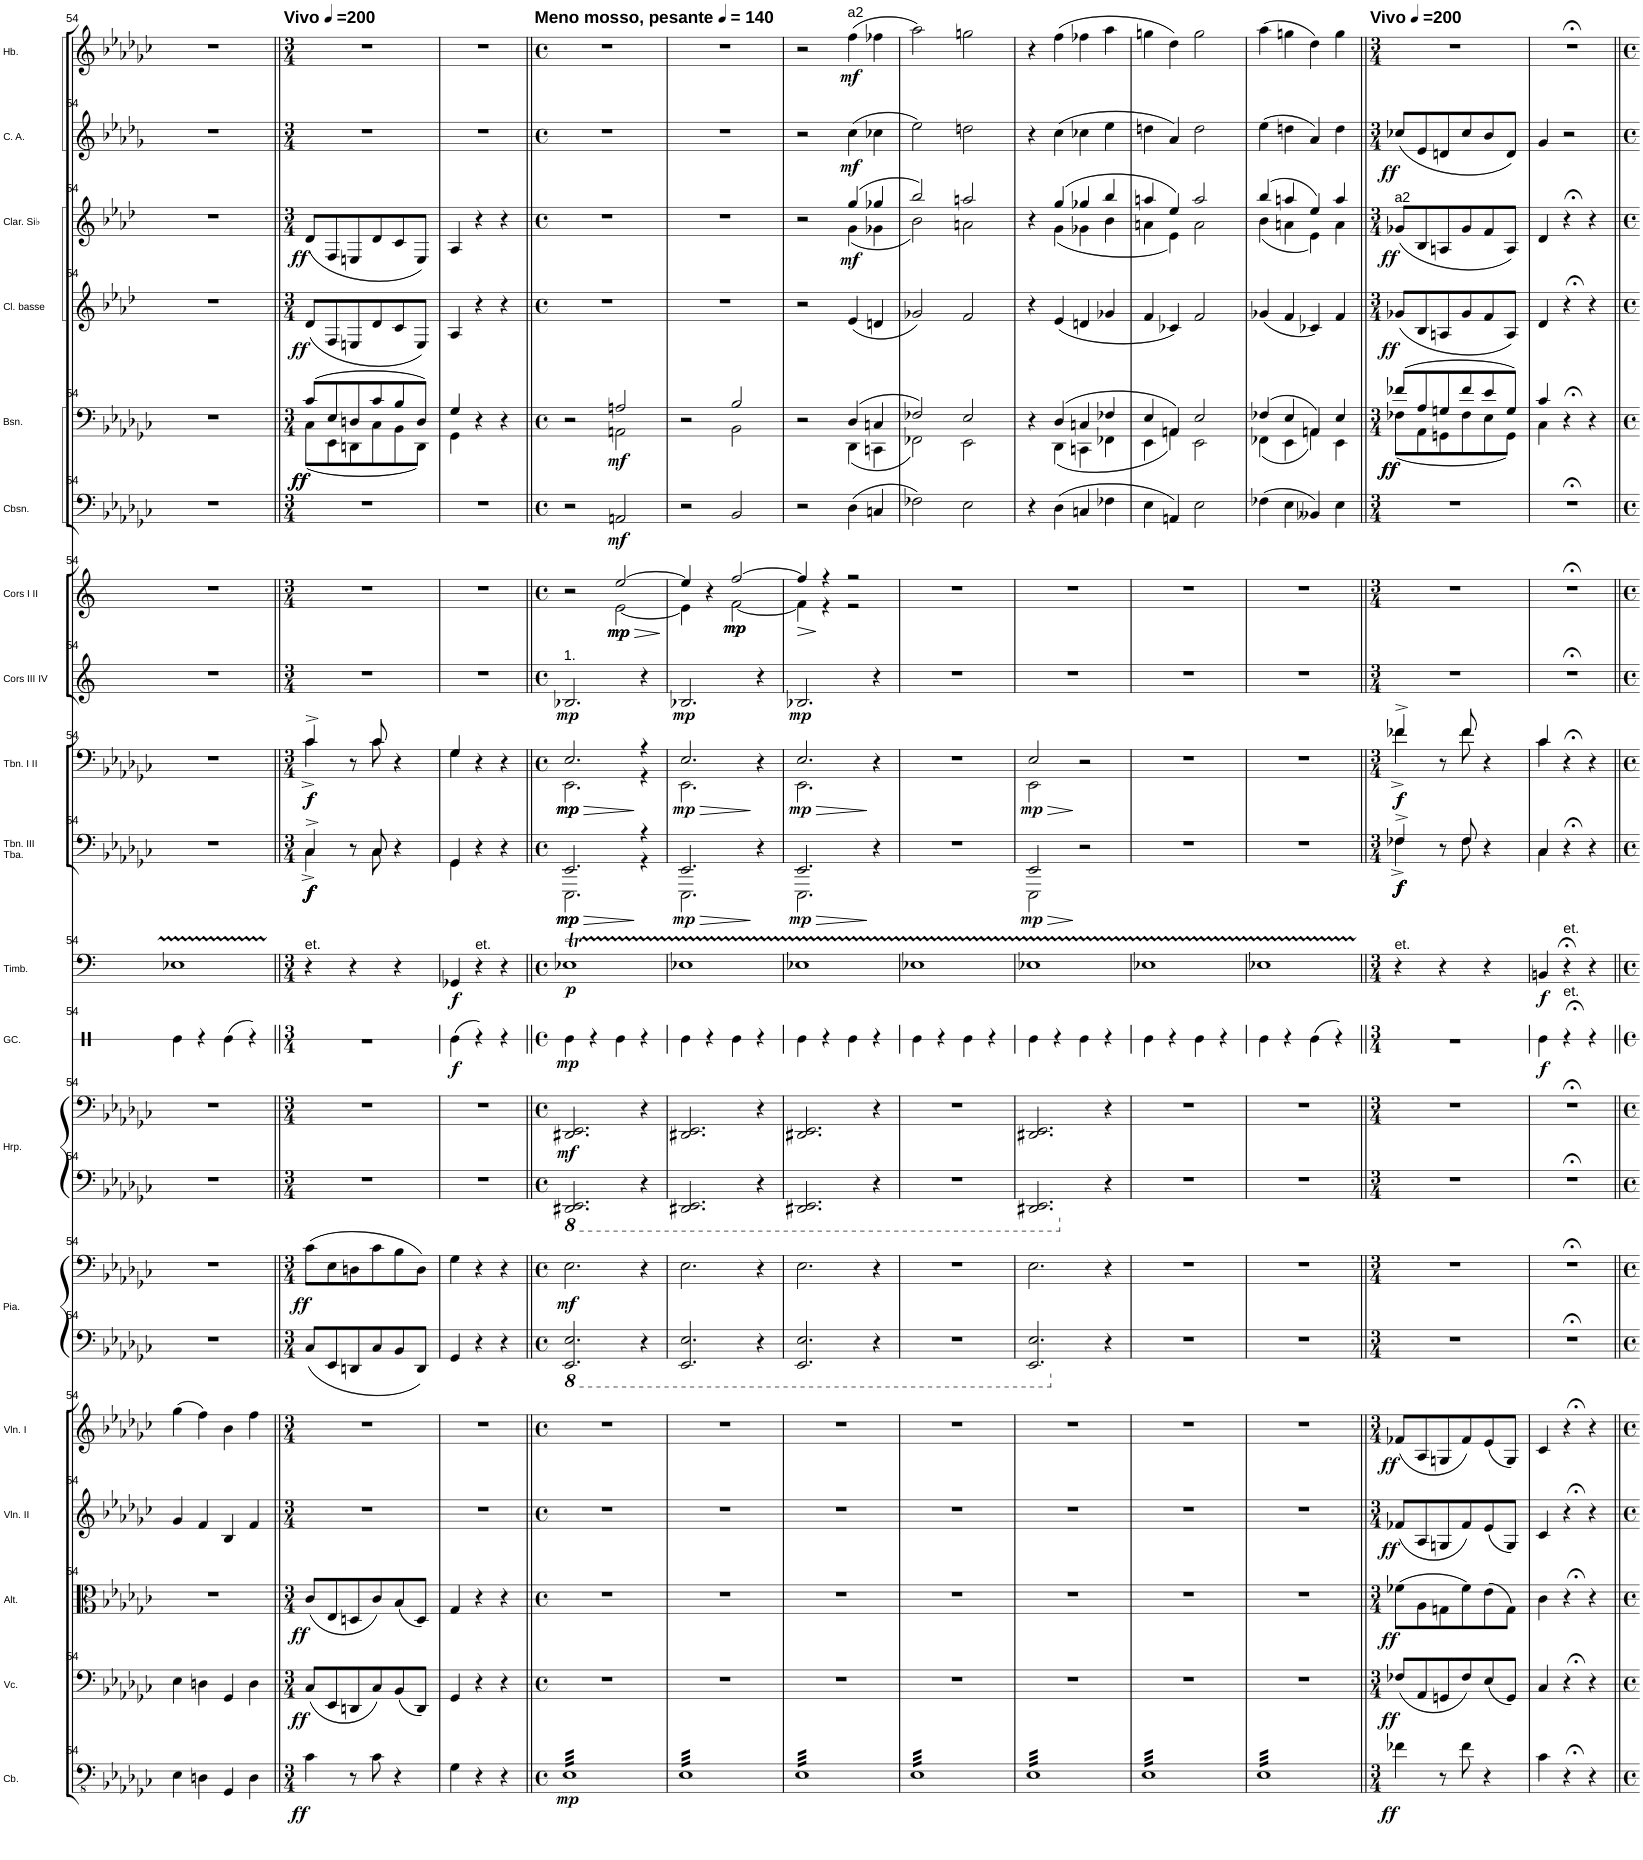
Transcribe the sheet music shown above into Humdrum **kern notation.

**kern	**dynam	**kern	**dynam	**kern	**dynam	**kern	**dynam	**kern	**dynam	**kern	**kern	**dynam	**kern	**kern	**dynam	**kern	**dynam	**kern	**dynam	**kern	**dynam	**kern	**dynam	**kern	**dynam	**kern	**dynam	**kern	**dynam	**kern	**dynam	**kern	**dynam	**kern	**dynam	**kern	**dynam
*part18	*part18	*part17	*part17	*part16	*part16	*part15	*part15	*part14	*part14	*part13	*part13	*part13	*part12	*part12	*part12	*part11	*part11	*part10	*part10	*part9	*part9	*part8	*part8	*part7	*part7	*part6	*part6	*part5	*part5	*part4	*part4	*part3	*part3	*part2	*part2	*part1	*part1
*staff20	*staff20	*staff19	*staff19	*staff18	*staff18	*staff17	*staff17	*staff16	*staff16	*staff15	*staff14	*staff14/15	*staff13	*staff12	*staff12/13	*staff11	*staff11	*staff10	*staff10	*staff9	*staff9	*staff8	*staff8	*staff7	*staff7	*staff6	*staff6	*staff5	*staff5	*staff4	*staff4	*staff3	*staff3	*staff2	*staff2	*staff1	*staff1
*I"Contrebasses	*	*I"Violoncelles	*	*I"Altos	*	*I"Violons II	*	*I"Violons I	*	*I"Piano	*	*	*I"Harpe	*	*	*I"Timbales	*	*I"Trombone III Tuba	*	*I"Trombone I II	*	*I"Cors III IV	*	*I"Cors I II	*	*I"Contrebasson	*	*I"Bassons	*	*I"Clarinette Basse	*	*I"Clarinette en Sib	*	*I"Cor anglais	*	*I"Hautbois	*
*I'Cb.	*	*I'Vc.	*	*I'Alt.	*	*I'Vln. II	*	*I'Vln. I	*	*I'Pia.	*	*	*I'Hrp.	*	*	*I'Timb.	*	*I'Tbn. III Tba.	*	*I'Tbn. I II	*	*I'Cors III IV	*	*I'Cors I II	*	*I'Cbsn.	*	*I'Bsn.	*	*I'Cl. basse	*	*I'Clar. Sib	*	*I'C. A.	*	*I'Hb.	*
!!LO:PB:g=z
*clefFv4	*	*clefF4	*	*clefC3	*	*clefG2	*	*clefG2	*	*clefF4	*clefF4	*	*clefF4	*clefF4	*	*clefF4	*	*clefF4	*	*clefF4	*	*clefG2	*	*clefG2	*	*clefF4	*	*clefF4	*	*clefG2	*	*clefG2	*	*clefG2	*	*clefG2	*
*Trd7c12	*	*	*	*	*	*	*	*	*	*	*	*	*	*	*	*	*	*	*	*	*	*Trd4c7	*	*Trd4c7	*	*Trd7c12	*	*	*	*Trd8c14	*	*Trd1c2	*	*Trd4c7	*	*	*
*k[b-e-a-d-g-c-]	*	*k[b-e-a-d-g-c-]	*	*k[b-e-a-d-g-c-]	*	*k[b-e-a-d-g-c-]	*	*k[b-e-a-d-g-c-]	*	*k[b-e-a-d-g-c-]	*k[b-e-a-d-g-c-]	*	*k[b-e-a-d-g-c-]	*k[b-e-a-d-g-c-]	*	*k[]	*	*k[b-e-a-d-g-c-]	*	*k[b-e-a-d-g-c-]	*	*k[]	*	*k[]	*	*k[b-e-a-d-g-c-]	*	*k[b-e-a-d-g-c-]	*	*k[b-e-a-d-]	*	*k[b-e-a-d-]	*	*k[b-e-a-d-g-]	*	*k[b-e-a-d-g-c-]	*
*M4/4	*	*M4/4	*	*M4/4	*	*M4/4	*	*M4/4	*	*M4/4	*M4/4	*	*M4/4	*M4/4	*	*M4/4	*	*M4/4	*	*M4/4	*	*M4/4	*	*M4/4	*	*M4/4	*	*M4/4	*	*M4/4	*	*M4/4	*	*M4/4	*	*M4/4	*
*met(c)	*	*met(c)	*	*met(c)	*	*met(c)	*	*met(c)	*	*met(c)	*met(c)	*	*met(c)	*met(c)	*	*met(c)	*	*met(c)	*	*met(c)	*	*met(c)	*	*met(c)	*	*met(c)	*	*met(c)	*	*met(c)	*	*met(c)	*	*met(c)	*	*met(c)	*
=54	=54	=54	=54	=54	=54	=54	=54	=54	=54	=54	=54	=54	=54	=54	=54	=54	=54	=54	=54	=54	=54	=54	=54	=54	=54	=54	=54	=54	=54	=54	=54	=54	=54	=54	=54	=54	=54
4EE-\	.	4E-\	.	1r	.	4g-/	.	(4gg-\	.	1r	1r	.	1r	1r	.	1E-X	.	1r	.	1r	.	1r	.	1r	.	1r	.	1r	.	1r	.	1r	.	1r	.	1r	.
4DDn\	.	4Dn\	.	.	.	4f/	.	4ff\)	.	.	.	.	.	.	.	.	.	.	.	.	.	.	.	.	.	.	.	.	.	.	.	.	.	.	.	.	.
4GGG-/	.	4GG-/	.	.	.	4B-/	.	4b-\	.	.	.	.	.	.	.	.	.	.	.	.	.	.	.	.	.	.	.	.	.	.	.	.	.	.	.	.	.
4DD\	.	4D\	.	.	.	4f/	.	4ff\	.	.	.	.	.	.	.	.	.	.	.	.	.	.	.	.	.	.	.	.	.	.	.	.	.	.	.	.	.
=55||	=55||	=55||	=55||	=55||	=55||	=55||	=55||	=55||	=55||	=55||	=55||	=55||	=55||	=55||	=55||	=55||	=55||	=55||	=55||	=55||	=55||	=55||	=55||	=55||	=55||	=55||	=55||	=55||	=55||	=55||	=55||	=55||	=55||	=55||	=55||	=55||	=55||
*M3/4	*	*M3/4	*	*M3/4	*	*M3/4	*	*M3/4	*	*M3/4	*M3/4	*	*M3/4	*M3/4	*	*M3/4	*	*M3/4	*	*M3/4	*	*M3/4	*	*M3/4	*	*M3/4	*	*M3/4	*	*M3/4	*	*M3/4	*	*M3/4	*	*M3/4	*
*	*	*	*	*	*	*	*	*	*	*	*	*	*	*	*	*	*	*^	*	*^	*	*	*	*	*	*	*	*^	*	*	*	*	*	*	*	*	*
!	!	!	!	!	!	!	!	!	!	!	!	!	!	!	!	!LO:TX:a:t=et.	!	!	!	!	!	!	!	!	!	!	!	!	!	!	!	!	!	!	!	!	!	!	!	!
!	!LO:DY:b	!	!LO:DY:b	!	!LO:DY:b	!	!	!	!	!	!	!LO:DY:b	!	!	!	!	!	!	!	!LO:DY:b	!	!	!	!	!	!	!	!	!	!	!	!	!	!	!	!	!	!	!	!
!	!	!	!	!	!	!	!	!	!	!	!	!	!	!	!	!	!	!	!	!LO:DY:n=1:b	!	!	!	!	!	!	!	!	!	!	!	!	!	!	!	!	!	!	!	!
!	!	!	!	!	!	!	!	!	!	!	!	!	!	!	!	!	!	!	!	!LO:DY:n=2:b	!	!	!	!	!	!	!	!	!	!	!	!	!	!	!	!	!	!	!	!
!	!	!	!	!	!	!	!	!	!	!	!	!	!	!	!	!	!	!	!	!LO:DY:n=3:b	!	!	!LO:DY:b	!	!	!	!	!	!	!	!	!	!	!	!	!	!	!	!	!
!	!	!	!	!	!	!	!	!	!	!	!	!	!	!	!	!	!	!	!	!	!	!	!LO:DY:n=1:b	!	!	!	!	!	!	!	!	!LO:DY:b	!	!	!	!	!	!	!	!
!	!	!	!	!	!	!	!	!	!	!	!	!	!	!	!	!	!	!	!	!	!	!	!	!	!	!	!	!	!	!	!	!LO:DY:n=1:b	!	!LO:DY:b	!	!LO:DY:b	!	!	!	!
4C-\	ff	(8C-/L	ff	(8c-/L	ff	2.r	.	2.r	.	8C-/L	(8c-\L	ff	2.r	2.r	.	4r	.	4C-^/	4C-^\	f f f f	4c-^/	4c-^\	f f	2.r	.	2.r	.	2.r	.	(8c-/L	(8C-\L	ff ff	(8d-/L	ff	(8d-/L	ff	2.r	.	2.r	.
.	.	8EE-/	.	8E-/	.	.	.	.	.	8EE-/	8E-\	.	.	.	.	.	.	.	.	.	.	.	.	.	.	.	.	.	.	8E-/	8EE-\	.	8F/	.	8F/	.	.	.	.	.
8r	.	8DDn/	.	8Dn/	.	.	.	.	.	8DDn/	8Dn\	.	.	.	.	4r	.	8r	8ryy	.	8r	8ryy	.	.	.	.	.	.	.	8Dn/	8DDn\	.	8En/	.	8En/	.	.	.	.	.
8C-\	.	8C-/)	.	8c-/)	.	.	.	.	.	8C-/	8c-\	.	.	.	.	.	.	8C-/	8C-\	.	8c-/	8c-\	.	.	.	.	.	.	.	8c-/	8C-\	.	8d-/	.	8d-/	.	.	.	.	.
4r	.	(8BB-/	.	(8B-/	.	.	.	.	.	8BB-/	8B-\	.	.	.	.	4r	.	4r	4ryy	.	4r	4ryy	.	.	.	.	.	.	.	8B-/	8BB-\	.	8c/	.	8c/	.	.	.	.	.
.	.	8DD/J)	.	8D/J)	.	.	.	.	.	8DD/J	8D\J)	.	.	.	.	.	.	.	.	.	.	.	.	.	.	.	.	.	.	8D/J)	8DD\J)	.	8E/J)	.	8E/J)	.	.	.	.	.
=56	=56	=56	=56	=56	=56	=56	=56	=56	=56	=56	=56	=56	=56	=56	=56	=56	=56	=56	=56	=56	=56	=56	=56	=56	=56	=56	=56	=56	=56	=56	=56	=56	=56	=56	=56	=56	=56	=56	=56	=56
!	!	!	!	!	!	!	!	!	!	!	!	!	!	!	!	!	!LO:DY:b	!	!	!	!	!	!	!	!	!	!	!	!	!	!	!	!	!	!	!	!	!	!	!
4GG-\	.	4GG-/	.	4G-/	.	2.r	.	2.r	.	4GG-/	4G-\	.	2.r	2.r	.	4GG-X/	f	4GG-/	4GG-\	.	4G-/	4G-\	.	2.r	.	2.r	.	2.r	.	4G-/	4GG-\	.	4A-/	.	4A-/	.	2.r	.	2.r	.
!	!	!	!	!	!	!	!	!	!	!	!	!	!	!	!	!LO:TX:a:t=et.	!	!	!	!	!	!	!	!	!	!	!	!	!	!	!	!	!	!	!	!	!	!	!	!
4r	.	4r	.	4r	.	.	.	.	.	4r	4r	.	.	.	.	4r	.	4r	2ryy	.	4r	2ryy	.	.	.	.	.	.	.	4r	2ryy	.	4r	.	4r	.	.	.	.	.
4r	.	4r	.	4r	.	.	.	.	.	4r	4r	.	.	.	.	4r	.	4r	.	.	4r	.	.	.	.	.	.	.	.	4r	.	.	4r	.	4r	.	.	.	.	.
=57||	=57||	=57||	=57||	=57||	=57||	=57||	=57||	=57||	=57||	=57||	=57||	=57||	=57||	=57||	=57||	=57||	=57||	=57||	=57||	=57||	=57||	=57||	=57||	=57||	=57||	=57||	=57||	=57||	=57||	=57||	=57||	=57||	=57||	=57||	=57||	=57||	=57||	=57||	=57||	=57||
*M4/4	*	*M4/4	*	*M4/4	*	*M4/4	*	*M4/4	*	*M4/4	*M4/4	*	*M4/4	*M4/4	*	*M4/4	*	*M4/4	*	*	*M4/4	*	*	*M4/4	*	*M4/4	*	*M4/4	*	*M4/4	*	*	*M4/4	*	*M4/4	*	*M4/4	*	*M4/4	*
*met(c)	*	*met(c)	*	*met(c)	*	*met(c)	*	*met(c)	*	*met(c)	*met(c)	*	*met(c)	*met(c)	*	*met(c)	*	*met(c)	*	*	*met(c)	*	*	*met(c)	*	*met(c)	*	*met(c)	*	*met(c)	*	*	*met(c)	*	*met(c)	*	*met(c)	*	*met(c)	*
*	*	*	*	*	*	*	*	*	*	*8ba	*	*	*	*	*	*	*	*	*	*	*	*	*	*	*	*	*	*	*	*	*	*	*	*	*	*	*	*	*	*
*	*	*	*	*	*	*	*	*	*	*	*	*	*8ba	*	*	*	*	*	*	*	*	*	*	*	*	*	*	*	*	*	*	*	*	*	*	*	*	*	*	*
!	!	!	!	!	!	!	!	!	!	!	!	!	!	!	!	!	!	!	!	!	!	!	!	!LO:TX:a:t=1.	!	!	!	!	!	!	!	!	!	!	!	!	!	!	!	!
!	!LO:DY:b	!	!	!	!	!	!	!	!	!	!	!LO:DY:b	!	!	!LO:DY:b	!	!LO:DY:b	!	!	!LO:HP:b	!	!	!LO:HP:b	!	!	!	!	!	!	!	!	!	!	!	!	!	!	!	!	!
*	*	*	*	*	*	*	*	*	*	*	*	*	*	*	*	*	*	*	*	*	*	*	*	*	*	*^	*	*	*	*	*	*	*	*	*	*	*	*	*	*
!	!	!	!	!	!	!	!	!	!	!	!	!	!	!	!	!	!	!	!	!LO:DY:n=1:b	!	!	!	!	!	!	!	!	!	!	!	!	!	!	!	!	!	!	!	!	!
!	!	!	!	!	!	!	!	!	!	!	!	!	!	!	!	!	!	!	!	!LO:DY:n=2:b	!	!	!LO:DY:n=1:b	!	!	!	!	!	!	!	!	!	!	!	!	!	!	!	!	!	!
!	!	!	!	!	!	!	!	!	!	!	!	!	!	!	!	!	!	!	!	!	!	!	!LO:DY:n=2:b	!	!LO:DY:b	!	!	!	!	!	!	!	!	!	!	!	!	!	!	!	!
*tremolo	*	*	*	*	*	*	*	*	*	*	*	*	*	*	*	*	*	*	*	*	*	*	*	*	*	*	*	*	*	*	*	*	*	*	*	*	*	*	*	*	*
32EE-LLL	mp	1r	.	1r	.	1r	.	1r	.	2.EEE-/ 2.EE-/	2.E-\	mf	2.DDD#X/ 2.EEE-/	2.DD#X/ 2.EE-/	mf	1E-XT	p	2.EE-/	2.EEE-\	> mp mp	2.E-/	2.EE-\	> mp mp	2.B-X/	mp	2r	2ryy	.	2r	.	2r	2ryy	.	1r	.	1r	.	1r	.	1r	.
32EE-	.	.	.	.	.	.	.	.	.	.	.	.	.	.	.	.	.	.	.	.	.	.	.	.	.	.	.	.	.	.	.	.	.	.	.	.	.	.	.	.	.
32EE-	.	.	.	.	.	.	.	.	.	.	.	.	.	.	.	.	.	.	.	.	.	.	.	.	.	.	.	.	.	.	.	.	.	.	.	.	.	.	.	.	.
32EE-	.	.	.	.	.	.	.	.	.	.	.	.	.	.	.	.	.	.	.	.	.	.	.	.	.	.	.	.	.	.	.	.	.	.	.	.	.	.	.	.	.
32EE-	.	.	.	.	.	.	.	.	.	.	.	.	.	.	.	.	.	.	.	.	.	.	.	.	.	.	.	.	.	.	.	.	.	.	.	.	.	.	.	.	.
32EE-	.	.	.	.	.	.	.	.	.	.	.	.	.	.	.	.	.	.	.	.	.	.	.	.	.	.	.	.	.	.	.	.	.	.	.	.	.	.	.	.	.
32EE-	.	.	.	.	.	.	.	.	.	.	.	.	.	.	.	.	.	.	.	.	.	.	.	.	.	.	.	.	.	.	.	.	.	.	.	.	.	.	.	.	.
32EE-	.	.	.	.	.	.	.	.	.	.	.	.	.	.	.	.	.	.	.	.	.	.	.	.	.	.	.	.	.	.	.	.	.	.	.	.	.	.	.	.	.
32EE-	.	.	.	.	.	.	.	.	.	.	.	.	.	.	.	.	.	.	.	.	.	.	.	.	.	.	.	.	.	.	.	.	.	.	.	.	.	.	.	.	.
32EE-	.	.	.	.	.	.	.	.	.	.	.	.	.	.	.	.	.	.	.	.	.	.	.	.	.	.	.	.	.	.	.	.	.	.	.	.	.	.	.	.	.
32EE-	.	.	.	.	.	.	.	.	.	.	.	.	.	.	.	.	.	.	.	.	.	.	.	.	.	.	.	.	.	.	.	.	.	.	.	.	.	.	.	.	.
32EE-	.	.	.	.	.	.	.	.	.	.	.	.	.	.	.	.	.	.	.	.	.	.	.	.	.	.	.	.	.	.	.	.	.	.	.	.	.	.	.	.	.
32EE-	.	.	.	.	.	.	.	.	.	.	.	.	.	.	.	.	.	.	.	.	.	.	.	.	.	.	.	.	.	.	.	.	.	.	.	.	.	.	.	.	.
32EE-	.	.	.	.	.	.	.	.	.	.	.	.	.	.	.	.	.	.	.	.	.	.	.	.	.	.	.	.	.	.	.	.	.	.	.	.	.	.	.	.	.
32EE-	.	.	.	.	.	.	.	.	.	.	.	.	.	.	.	.	.	.	.	.	.	.	.	.	.	.	.	.	.	.	.	.	.	.	.	.	.	.	.	.	.
32EE-	.	.	.	.	.	.	.	.	.	.	.	.	.	.	.	.	.	.	.	.	.	.	.	.	.	.	.	.	.	.	.	.	.	.	.	.	.	.	.	.	.
!	!	!	!	!	!	!	!	!	!	!	!	!	!	!	!	!	!	!	!	!	!	!	!	!	!	!	!	!LO:HP:b	!	!	!	!	!	!	!	!	!	!	!	!	!
!	!	!	!	!	!	!	!	!	!	!	!	!	!	!	!	!	!	!	!	!	!	!	!	!	!	!	!	!LO:DY:n=1:b	!	!	!	!	!	!	!	!	!	!	!	!	!
!	!	!	!	!	!	!	!	!	!	!	!	!	!	!	!	!	!	!	!	!	!	!	!	!	!	!	!	!LO:DY:n=2:b	!	!LO:DY:b	!	!	!LO:DY:b	!	!	!	!	!	!	!	!
32EE-	.	.	.	.	.	.	.	.	.	.	.	.	.	.	.	.	.	.	.	.	.	.	.	.	.	[2ee/	[2e\	> mp mp	2AAn/	mf	2An/	2AAn\	mf	.	.	.	.	.	.	.	.
32EE-	.	.	.	.	.	.	.	.	.	.	.	.	.	.	.	.	.	.	.	.	.	.	.	.	.	.	.	.	.	.	.	.	.	.	.	.	.	.	.	.	.
32EE-	.	.	.	.	.	.	.	.	.	.	.	.	.	.	.	.	.	.	.	.	.	.	.	.	.	.	.	.	.	.	.	.	.	.	.	.	.	.	.	.	.
32EE-	.	.	.	.	.	.	.	.	.	.	.	.	.	.	.	.	.	.	.	.	.	.	.	.	.	.	.	.	.	.	.	.	.	.	.	.	.	.	.	.	.
32EE-	.	.	.	.	.	.	.	.	.	.	.	.	.	.	.	.	.	.	.	.	.	.	.	.	.	.	.	.	.	.	.	.	.	.	.	.	.	.	.	.	.
32EE-	.	.	.	.	.	.	.	.	.	.	.	.	.	.	.	.	.	.	.	.	.	.	.	.	.	.	.	.	.	.	.	.	.	.	.	.	.	.	.	.	.
32EE-	.	.	.	.	.	.	.	.	.	.	.	.	.	.	.	.	.	.	.	.	.	.	.	.	.	.	.	.	.	.	.	.	.	.	.	.	.	.	.	.	.
32EE-	.	.	.	.	.	.	.	.	.	.	.	.	.	.	.	.	.	.	.	.	.	.	.	.	.	.	.	.	.	.	.	.	.	.	.	.	.	.	.	.	.
32EE-	.	.	.	.	.	.	.	.	.	4r	4r	.	4r	4r	.	.	.	4r	4r	]	4r	4r	]	4r	.	.	.	.	.	.	.	.	.	.	.	.	.	.	.	.	.
32EE-	.	.	.	.	.	.	.	.	.	.	.	.	.	.	.	.	.	.	.	.	.	.	.	.	.	.	.	.	.	.	.	.	.	.	.	.	.	.	.	.	.
32EE-	.	.	.	.	.	.	.	.	.	.	.	.	.	.	.	.	.	.	.	.	.	.	.	.	.	.	.	.	.	.	.	.	.	.	.	.	.	.	.	.	.
32EE-	.	.	.	.	.	.	.	.	.	.	.	.	.	.	.	.	.	.	.	.	.	.	.	.	.	.	.	.	.	.	.	.	.	.	.	.	.	.	.	.	.
32EE-	.	.	.	.	.	.	.	.	.	.	.	.	.	.	.	.	.	.	.	.	.	.	.	.	.	.	.	.	.	.	.	.	.	.	.	.	.	.	.	.	.
32EE-	.	.	.	.	.	.	.	.	.	.	.	.	.	.	.	.	.	.	.	.	.	.	.	.	.	.	.	.	.	.	.	.	.	.	.	.	.	.	.	.	.
32EE-	.	.	.	.	.	.	.	.	.	.	.	.	.	.	.	.	.	.	.	.	.	.	.	.	.	.	.	.	.	.	.	.	.	.	.	.	.	.	.	.	.
32EE-JJJ	.	.	.	.	.	.	.	.	.	.	.	.	.	.	.	.	.	.	.	.	.	.	.	.	.	.	.	.	.	.	.	.	.	.	.	.	.	.	.	.	.
*	*	*	*	*	*	*	*	*	*	*	*	*	*	*	*	*	*	*v	*v	*	*	*	*	*	*	*v	*v	*	*	*	*v	*v	*	*	*	*	*	*	*	*	*
*	*	*	*	*	*	*	*	*	*	*	*	*	*	*	*	*	*	*	*	*v	*v	*	*	*	*	*	*	*	*	*	*	*	*	*	*	*	*	*
.	.	.	.	.	.	.	.	.	.	.	.	.	.	.	.	.	.	.	.	.	.	.	.	.	]	.	.	.	.	.	.	.	.	.	.	.	.
=58	=58	=58	=58	=58	=58	=58	=58	=58	=58	=58	=58	=58	=58	=58	=58	=58	=58	=58	=58	=58	=58	=58	=58	=58	=58	=58	=58	=58	=58	=58	=58	=58	=58	=58	=58	=58	=58
!	!	!	!	!	!	!	!	!	!	!	!	!	!	!	!	!	!	!	!LO:HP:b	!	!LO:HP:b	!	!	!	!	!	!	!	!	!	!	!	!	!	!	!	!
*	*	*	*	*	*	*	*	*	*	*	*	*	*	*	*	*	*	*^	*	*^	*	*	*	*^	*	*	*	*^	*	*	*	*	*	*	*	*	*
!	!	!	!	!	!	!	!	!	!	!	!	!	!	!	!	!	!	!	!	!LO:DY:n=1:b	!	!	!LO:DY:n=1:b	!	!LO:DY:b	!	!	!	!	!	!	!	!	!	!	!	!	!	!	!	!
32EE-LLL	.	1r	.	1r	.	1r	.	1r	.	2.EEE-/ 2.EE-/	2.E-\	.	2.DDD#X/ 2.EEE-/	2.DD#X/ 2.EE-/	.	1E-X	.	2.EE-/	2.EEE-\	> mp	2.E-/	2.EE-\	> mp	2.B-X/	mp	4ee/]	4e\]	.	2r	.	2r	2ryy	.	1r	.	1r	.	1r	.	1r	.
32EE-	.	.	.	.	.	.	.	.	.	.	.	.	.	.	.	.	.	.	.	.	.	.	.	.	.	.	.	.	.	.	.	.	.	.	.	.	.	.	.	.	.
32EE-	.	.	.	.	.	.	.	.	.	.	.	.	.	.	.	.	.	.	.	.	.	.	.	.	.	.	.	.	.	.	.	.	.	.	.	.	.	.	.	.	.
32EE-	.	.	.	.	.	.	.	.	.	.	.	.	.	.	.	.	.	.	.	.	.	.	.	.	.	.	.	.	.	.	.	.	.	.	.	.	.	.	.	.	.
32EE-	.	.	.	.	.	.	.	.	.	.	.	.	.	.	.	.	.	.	.	.	.	.	.	.	.	.	.	.	.	.	.	.	.	.	.	.	.	.	.	.	.
32EE-	.	.	.	.	.	.	.	.	.	.	.	.	.	.	.	.	.	.	.	.	.	.	.	.	.	.	.	.	.	.	.	.	.	.	.	.	.	.	.	.	.
32EE-	.	.	.	.	.	.	.	.	.	.	.	.	.	.	.	.	.	.	.	.	.	.	.	.	.	.	.	.	.	.	.	.	.	.	.	.	.	.	.	.	.
32EE-	.	.	.	.	.	.	.	.	.	.	.	.	.	.	.	.	.	.	.	.	.	.	.	.	.	.	.	.	.	.	.	.	.	.	.	.	.	.	.	.	.
32EE-	.	.	.	.	.	.	.	.	.	.	.	.	.	.	.	.	.	.	.	.	.	.	.	.	.	4r	4ryy	.	.	.	.	.	.	.	.	.	.	.	.	.	.
32EE-	.	.	.	.	.	.	.	.	.	.	.	.	.	.	.	.	.	.	.	.	.	.	.	.	.	.	.	.	.	.	.	.	.	.	.	.	.	.	.	.	.
32EE-	.	.	.	.	.	.	.	.	.	.	.	.	.	.	.	.	.	.	.	.	.	.	.	.	.	.	.	.	.	.	.	.	.	.	.	.	.	.	.	.	.
32EE-	.	.	.	.	.	.	.	.	.	.	.	.	.	.	.	.	.	.	.	.	.	.	.	.	.	.	.	.	.	.	.	.	.	.	.	.	.	.	.	.	.
32EE-	.	.	.	.	.	.	.	.	.	.	.	.	.	.	.	.	.	.	.	.	.	.	.	.	.	.	.	.	.	.	.	.	.	.	.	.	.	.	.	.	.
32EE-	.	.	.	.	.	.	.	.	.	.	.	.	.	.	.	.	.	.	.	.	.	.	.	.	.	.	.	.	.	.	.	.	.	.	.	.	.	.	.	.	.
32EE-	.	.	.	.	.	.	.	.	.	.	.	.	.	.	.	.	.	.	.	.	.	.	.	.	.	.	.	.	.	.	.	.	.	.	.	.	.	.	.	.	.
32EE-	.	.	.	.	.	.	.	.	.	.	.	.	.	.	.	.	.	.	.	.	.	.	.	.	.	.	.	.	.	.	.	.	.	.	.	.	.	.	.	.	.
!	!	!	!	!	!	!	!	!	!	!	!	!	!	!	!	!	!	!	!	!	!	!	!	!	!	!	!	!LO:DY:b	!	!	!	!	!	!	!	!	!	!	!	!	!
!	!	!	!	!	!	!	!	!	!	!	!	!	!	!	!	!	!	!	!	!	!	!	!	!	!	!	!	!LO:DY:n=1:b	!	!	!	!	!	!	!	!	!	!	!	!	!
32EE-	.	.	.	.	.	.	.	.	.	.	.	.	.	.	.	.	.	.	.	.	.	.	.	.	.	[2ff/	[2f\	mp mp	2BB-/	.	2B-/	2BB-\	.	.	.	.	.	.	.	.	.
32EE-	.	.	.	.	.	.	.	.	.	.	.	.	.	.	.	.	.	.	.	.	.	.	.	.	.	.	.	.	.	.	.	.	.	.	.	.	.	.	.	.	.
32EE-	.	.	.	.	.	.	.	.	.	.	.	.	.	.	.	.	.	.	.	.	.	.	.	.	.	.	.	.	.	.	.	.	.	.	.	.	.	.	.	.	.
32EE-	.	.	.	.	.	.	.	.	.	.	.	.	.	.	.	.	.	.	.	.	.	.	.	.	.	.	.	.	.	.	.	.	.	.	.	.	.	.	.	.	.
32EE-	.	.	.	.	.	.	.	.	.	.	.	.	.	.	.	.	.	.	.	.	.	.	.	.	.	.	.	.	.	.	.	.	.	.	.	.	.	.	.	.	.
32EE-	.	.	.	.	.	.	.	.	.	.	.	.	.	.	.	.	.	.	.	.	.	.	.	.	.	.	.	.	.	.	.	.	.	.	.	.	.	.	.	.	.
32EE-	.	.	.	.	.	.	.	.	.	.	.	.	.	.	.	.	.	.	.	.	.	.	.	.	.	.	.	.	.	.	.	.	.	.	.	.	.	.	.	.	.
32EE-	.	.	.	.	.	.	.	.	.	.	.	.	.	.	.	.	.	.	.	.	.	.	.	.	.	.	.	.	.	.	.	.	.	.	.	.	.	.	.	.	.
32EE-	.	.	.	.	.	.	.	.	.	4r	4r	.	4r	4r	.	.	.	4r	4ryy	]	4r	4ryy	]	4r	.	.	.	.	.	.	.	.	.	.	.	.	.	.	.	.	.
32EE-	.	.	.	.	.	.	.	.	.	.	.	.	.	.	.	.	.	.	.	.	.	.	.	.	.	.	.	.	.	.	.	.	.	.	.	.	.	.	.	.	.
32EE-	.	.	.	.	.	.	.	.	.	.	.	.	.	.	.	.	.	.	.	.	.	.	.	.	.	.	.	.	.	.	.	.	.	.	.	.	.	.	.	.	.
32EE-	.	.	.	.	.	.	.	.	.	.	.	.	.	.	.	.	.	.	.	.	.	.	.	.	.	.	.	.	.	.	.	.	.	.	.	.	.	.	.	.	.
32EE-	.	.	.	.	.	.	.	.	.	.	.	.	.	.	.	.	.	.	.	.	.	.	.	.	.	.	.	.	.	.	.	.	.	.	.	.	.	.	.	.	.
32EE-	.	.	.	.	.	.	.	.	.	.	.	.	.	.	.	.	.	.	.	.	.	.	.	.	.	.	.	.	.	.	.	.	.	.	.	.	.	.	.	.	.
32EE-	.	.	.	.	.	.	.	.	.	.	.	.	.	.	.	.	.	.	.	.	.	.	.	.	.	.	.	.	.	.	.	.	.	.	.	.	.	.	.	.	.
32EE-JJJ	.	.	.	.	.	.	.	.	.	.	.	.	.	.	.	.	.	.	.	.	.	.	.	.	.	.	.	.	.	.	.	.	.	.	.	.	.	.	.	.	.
=59	=59	=59	=59	=59	=59	=59	=59	=59	=59	=59	=59	=59	=59	=59	=59	=59	=59	=59	=59	=59	=59	=59	=59	=59	=59	=59	=59	=59	=59	=59	=59	=59	=59	=59	=59	=59	=59	=59	=59	=59	=59
!	!	!	!	!	!	!	!	!	!	!	!	!	!	!	!	!	!	!	!	!LO:HP:b	!	!	!LO:HP:b	!	!	!	!	!LO:HP:b	!	!	!	!	!	!	!	!	!	!	!	!	!
*	*	*	*	*	*	*	*	*	*	*	*	*	*	*	*	*	*	*	*	*	*	*	*	*	*	*	*	*	*	*	*	*	*	*	*	*^	*	*	*	*	*
!	!	!	!	!	!	!	!	!	!	!	!	!	!	!	!	!	!	!	!	!LO:DY:n=1:b	!	!	!LO:DY:n=1:b	!	!LO:DY:b	!	!	!	!	!	!	!	!	!	!	!	!	!	!	!	!	!
32EE-LLL	.	1r	.	1r	.	1r	.	1r	.	2.EEE-/ 2.EE-/	2.E-\	.	2.DDD#X/ 2.EEE-/	2.DD#X/ 2.EE-/	.	1E-X	.	2.EE-/	2.EEE-\	> mp	2.E-/	2.EE-\	> mp	2.B-X/	mp	4ff/]	4f\]	>	2r	.	2r	2ryy	.	2r	.	2r	2ryy	.	2r	.	2r	.
32EE-	.	.	.	.	.	.	.	.	.	.	.	.	.	.	.	.	.	.	.	.	.	.	.	.	.	.	.	.	.	.	.	.	.	.	.	.	.	.	.	.	.	.
32EE-	.	.	.	.	.	.	.	.	.	.	.	.	.	.	.	.	.	.	.	.	.	.	.	.	.	.	.	.	.	.	.	.	.	.	.	.	.	.	.	.	.	.
32EE-	.	.	.	.	.	.	.	.	.	.	.	.	.	.	.	.	.	.	.	.	.	.	.	.	.	.	.	.	.	.	.	.	.	.	.	.	.	.	.	.	.	.
32EE-	.	.	.	.	.	.	.	.	.	.	.	.	.	.	.	.	.	.	.	.	.	.	.	.	.	.	.	.	.	.	.	.	.	.	.	.	.	.	.	.	.	.
32EE-	.	.	.	.	.	.	.	.	.	.	.	.	.	.	.	.	.	.	.	.	.	.	.	.	.	.	.	.	.	.	.	.	.	.	.	.	.	.	.	.	.	.
32EE-	.	.	.	.	.	.	.	.	.	.	.	.	.	.	.	.	.	.	.	.	.	.	.	.	.	.	.	.	.	.	.	.	.	.	.	.	.	.	.	.	.	.
32EE-	.	.	.	.	.	.	.	.	.	.	.	.	.	.	.	.	.	.	.	.	.	.	.	.	.	.	.	.	.	.	.	.	.	.	.	.	.	.	.	.	.	.
32EE-	.	.	.	.	.	.	.	.	.	.	.	.	.	.	.	.	.	.	.	.	.	.	.	.	.	4r	4r	]	.	.	.	.	.	.	.	.	.	.	.	.	.	.
32EE-	.	.	.	.	.	.	.	.	.	.	.	.	.	.	.	.	.	.	.	.	.	.	.	.	.	.	.	.	.	.	.	.	.	.	.	.	.	.	.	.	.	.
32EE-	.	.	.	.	.	.	.	.	.	.	.	.	.	.	.	.	.	.	.	.	.	.	.	.	.	.	.	.	.	.	.	.	.	.	.	.	.	.	.	.	.	.
32EE-	.	.	.	.	.	.	.	.	.	.	.	.	.	.	.	.	.	.	.	.	.	.	.	.	.	.	.	.	.	.	.	.	.	.	.	.	.	.	.	.	.	.
32EE-	.	.	.	.	.	.	.	.	.	.	.	.	.	.	.	.	.	.	.	.	.	.	.	.	.	.	.	.	.	.	.	.	.	.	.	.	.	.	.	.	.	.
32EE-	.	.	.	.	.	.	.	.	.	.	.	.	.	.	.	.	.	.	.	.	.	.	.	.	.	.	.	.	.	.	.	.	.	.	.	.	.	.	.	.	.	.
32EE-	.	.	.	.	.	.	.	.	.	.	.	.	.	.	.	.	.	.	.	.	.	.	.	.	.	.	.	.	.	.	.	.	.	.	.	.	.	.	.	.	.	.
32EE-	.	.	.	.	.	.	.	.	.	.	.	.	.	.	.	.	.	.	.	.	.	.	.	.	.	.	.	.	.	.	.	.	.	.	.	.	.	.	.	.	.	.
!	!	!	!	!	!	!	!	!	!	!	!	!	!	!	!	!	!	!	!	!	!	!	!	!	!	!	!	!	!	!	!	!	!	!	!	!	!	!	!	!	!LO:TX:a:t=a2	!
!	!	!	!	!	!	!	!	!	!	!	!	!	!	!	!	!	!	!	!	!	!	!	!	!	!	!	!	!	!	!	!	!	!	!	!	!	!	!LO:DY:b	!	!LO:DY:b	!	!LO:DY:b
32EE-	.	.	.	.	.	.	.	.	.	.	.	.	.	.	.	.	.	.	.	.	.	.	.	.	.	2r	2r	.	(4D-\	.	(4D-/	(4DD-\	.	(4e-/	.	(4gg/	(4g\	mf	(4cc\	mf	(4ff\	mf
32EE-	.	.	.	.	.	.	.	.	.	.	.	.	.	.	.	.	.	.	.	.	.	.	.	.	.	.	.	.	.	.	.	.	.	.	.	.	.	.	.	.	.	.
32EE-	.	.	.	.	.	.	.	.	.	.	.	.	.	.	.	.	.	.	.	.	.	.	.	.	.	.	.	.	.	.	.	.	.	.	.	.	.	.	.	.	.	.
32EE-	.	.	.	.	.	.	.	.	.	.	.	.	.	.	.	.	.	.	.	.	.	.	.	.	.	.	.	.	.	.	.	.	.	.	.	.	.	.	.	.	.	.
32EE-	.	.	.	.	.	.	.	.	.	.	.	.	.	.	.	.	.	.	.	.	.	.	.	.	.	.	.	.	.	.	.	.	.	.	.	.	.	.	.	.	.	.
32EE-	.	.	.	.	.	.	.	.	.	.	.	.	.	.	.	.	.	.	.	.	.	.	.	.	.	.	.	.	.	.	.	.	.	.	.	.	.	.	.	.	.	.
32EE-	.	.	.	.	.	.	.	.	.	.	.	.	.	.	.	.	.	.	.	.	.	.	.	.	.	.	.	.	.	.	.	.	.	.	.	.	.	.	.	.	.	.
32EE-	.	.	.	.	.	.	.	.	.	.	.	.	.	.	.	.	.	.	.	.	.	.	.	.	.	.	.	.	.	.	.	.	.	.	.	.	.	.	.	.	.	.
32EE-	.	.	.	.	.	.	.	.	.	4r	4r	.	4r	4r	.	.	.	4r	4ryy	]	4r	4ryy	]	4r	.	.	.	.	4Cn/	.	4Cn/	4CCn\	.	4dn/	.	4gg-X/	4g-X\	.	4cc-X\	.	4ff-X\	.
32EE-	.	.	.	.	.	.	.	.	.	.	.	.	.	.	.	.	.	.	.	.	.	.	.	.	.	.	.	.	.	.	.	.	.	.	.	.	.	.	.	.	.	.
32EE-	.	.	.	.	.	.	.	.	.	.	.	.	.	.	.	.	.	.	.	.	.	.	.	.	.	.	.	.	.	.	.	.	.	.	.	.	.	.	.	.	.	.
32EE-	.	.	.	.	.	.	.	.	.	.	.	.	.	.	.	.	.	.	.	.	.	.	.	.	.	.	.	.	.	.	.	.	.	.	.	.	.	.	.	.	.	.
32EE-	.	.	.	.	.	.	.	.	.	.	.	.	.	.	.	.	.	.	.	.	.	.	.	.	.	.	.	.	.	.	.	.	.	.	.	.	.	.	.	.	.	.
32EE-	.	.	.	.	.	.	.	.	.	.	.	.	.	.	.	.	.	.	.	.	.	.	.	.	.	.	.	.	.	.	.	.	.	.	.	.	.	.	.	.	.	.
32EE-	.	.	.	.	.	.	.	.	.	.	.	.	.	.	.	.	.	.	.	.	.	.	.	.	.	.	.	.	.	.	.	.	.	.	.	.	.	.	.	.	.	.
32EE-JJJ	.	.	.	.	.	.	.	.	.	.	.	.	.	.	.	.	.	.	.	.	.	.	.	.	.	.	.	.	.	.	.	.	.	.	.	.	.	.	.	.	.	.
*	*	*	*	*	*	*	*	*	*	*	*	*	*	*	*	*	*	*v	*v	*	*	*	*	*	*	*v	*v	*	*	*	*	*	*	*	*	*	*	*	*	*	*	*
*	*	*	*	*	*	*	*	*	*	*	*	*	*	*	*	*	*	*	*	*v	*v	*	*	*	*	*	*	*	*	*	*	*	*	*	*	*	*	*	*	*
=60	=60	=60	=60	=60	=60	=60	=60	=60	=60	=60	=60	=60	=60	=60	=60	=60	=60	=60	=60	=60	=60	=60	=60	=60	=60	=60	=60	=60	=60	=60	=60	=60	=60	=60	=60	=60	=60	=60	=60
32EE-LLL	.	1r	.	1r	.	1r	.	1r	.	1r	1r	.	1r	1r	.	1E-X	.	1r	.	1r	.	1r	.	1r	.	2F-X\)	.	2F-X/)	2FF-X\)	.	2g-X/)	.	2bb-/)	2b-\)	.	2ee-\)	.	2aa-\)	.
32EE-	.	.	.	.	.	.	.	.	.	.	.	.	.	.	.	.	.	.	.	.	.	.	.	.	.	.	.	.	.	.	.	.	.	.	.	.	.	.	.
32EE-	.	.	.	.	.	.	.	.	.	.	.	.	.	.	.	.	.	.	.	.	.	.	.	.	.	.	.	.	.	.	.	.	.	.	.	.	.	.	.
32EE-	.	.	.	.	.	.	.	.	.	.	.	.	.	.	.	.	.	.	.	.	.	.	.	.	.	.	.	.	.	.	.	.	.	.	.	.	.	.	.
32EE-	.	.	.	.	.	.	.	.	.	.	.	.	.	.	.	.	.	.	.	.	.	.	.	.	.	.	.	.	.	.	.	.	.	.	.	.	.	.	.
32EE-	.	.	.	.	.	.	.	.	.	.	.	.	.	.	.	.	.	.	.	.	.	.	.	.	.	.	.	.	.	.	.	.	.	.	.	.	.	.	.
32EE-	.	.	.	.	.	.	.	.	.	.	.	.	.	.	.	.	.	.	.	.	.	.	.	.	.	.	.	.	.	.	.	.	.	.	.	.	.	.	.
32EE-	.	.	.	.	.	.	.	.	.	.	.	.	.	.	.	.	.	.	.	.	.	.	.	.	.	.	.	.	.	.	.	.	.	.	.	.	.	.	.
32EE-	.	.	.	.	.	.	.	.	.	.	.	.	.	.	.	.	.	.	.	.	.	.	.	.	.	.	.	.	.	.	.	.	.	.	.	.	.	.	.
32EE-	.	.	.	.	.	.	.	.	.	.	.	.	.	.	.	.	.	.	.	.	.	.	.	.	.	.	.	.	.	.	.	.	.	.	.	.	.	.	.
32EE-	.	.	.	.	.	.	.	.	.	.	.	.	.	.	.	.	.	.	.	.	.	.	.	.	.	.	.	.	.	.	.	.	.	.	.	.	.	.	.
32EE-	.	.	.	.	.	.	.	.	.	.	.	.	.	.	.	.	.	.	.	.	.	.	.	.	.	.	.	.	.	.	.	.	.	.	.	.	.	.	.
32EE-	.	.	.	.	.	.	.	.	.	.	.	.	.	.	.	.	.	.	.	.	.	.	.	.	.	.	.	.	.	.	.	.	.	.	.	.	.	.	.
32EE-	.	.	.	.	.	.	.	.	.	.	.	.	.	.	.	.	.	.	.	.	.	.	.	.	.	.	.	.	.	.	.	.	.	.	.	.	.	.	.
32EE-	.	.	.	.	.	.	.	.	.	.	.	.	.	.	.	.	.	.	.	.	.	.	.	.	.	.	.	.	.	.	.	.	.	.	.	.	.	.	.
32EE-	.	.	.	.	.	.	.	.	.	.	.	.	.	.	.	.	.	.	.	.	.	.	.	.	.	.	.	.	.	.	.	.	.	.	.	.	.	.	.
32EE-	.	.	.	.	.	.	.	.	.	.	.	.	.	.	.	.	.	.	.	.	.	.	.	.	.	2E-\	.	2E-/	2EE-\	.	2f/	.	2aan/	2an\	.	2ddn\	.	2ggn\	.
32EE-	.	.	.	.	.	.	.	.	.	.	.	.	.	.	.	.	.	.	.	.	.	.	.	.	.	.	.	.	.	.	.	.	.	.	.	.	.	.	.
32EE-	.	.	.	.	.	.	.	.	.	.	.	.	.	.	.	.	.	.	.	.	.	.	.	.	.	.	.	.	.	.	.	.	.	.	.	.	.	.	.
32EE-	.	.	.	.	.	.	.	.	.	.	.	.	.	.	.	.	.	.	.	.	.	.	.	.	.	.	.	.	.	.	.	.	.	.	.	.	.	.	.
32EE-	.	.	.	.	.	.	.	.	.	.	.	.	.	.	.	.	.	.	.	.	.	.	.	.	.	.	.	.	.	.	.	.	.	.	.	.	.	.	.
32EE-	.	.	.	.	.	.	.	.	.	.	.	.	.	.	.	.	.	.	.	.	.	.	.	.	.	.	.	.	.	.	.	.	.	.	.	.	.	.	.
32EE-	.	.	.	.	.	.	.	.	.	.	.	.	.	.	.	.	.	.	.	.	.	.	.	.	.	.	.	.	.	.	.	.	.	.	.	.	.	.	.
32EE-	.	.	.	.	.	.	.	.	.	.	.	.	.	.	.	.	.	.	.	.	.	.	.	.	.	.	.	.	.	.	.	.	.	.	.	.	.	.	.
32EE-	.	.	.	.	.	.	.	.	.	.	.	.	.	.	.	.	.	.	.	.	.	.	.	.	.	.	.	.	.	.	.	.	.	.	.	.	.	.	.
32EE-	.	.	.	.	.	.	.	.	.	.	.	.	.	.	.	.	.	.	.	.	.	.	.	.	.	.	.	.	.	.	.	.	.	.	.	.	.	.	.
32EE-	.	.	.	.	.	.	.	.	.	.	.	.	.	.	.	.	.	.	.	.	.	.	.	.	.	.	.	.	.	.	.	.	.	.	.	.	.	.	.
32EE-	.	.	.	.	.	.	.	.	.	.	.	.	.	.	.	.	.	.	.	.	.	.	.	.	.	.	.	.	.	.	.	.	.	.	.	.	.	.	.
32EE-	.	.	.	.	.	.	.	.	.	.	.	.	.	.	.	.	.	.	.	.	.	.	.	.	.	.	.	.	.	.	.	.	.	.	.	.	.	.	.
32EE-	.	.	.	.	.	.	.	.	.	.	.	.	.	.	.	.	.	.	.	.	.	.	.	.	.	.	.	.	.	.	.	.	.	.	.	.	.	.	.
32EE-	.	.	.	.	.	.	.	.	.	.	.	.	.	.	.	.	.	.	.	.	.	.	.	.	.	.	.	.	.	.	.	.	.	.	.	.	.	.	.
32EE-JJJ	.	.	.	.	.	.	.	.	.	.	.	.	.	.	.	.	.	.	.	.	.	.	.	.	.	.	.	.	.	.	.	.	.	.	.	.	.	.	.
=61	=61	=61	=61	=61	=61	=61	=61	=61	=61	=61	=61	=61	=61	=61	=61	=61	=61	=61	=61	=61	=61	=61	=61	=61	=61	=61	=61	=61	=61	=61	=61	=61	=61	=61	=61	=61	=61	=61	=61
!	!	!	!	!	!	!	!	!	!	!	!	!	!	!	!	!	!	!	!LO:HP:b	!	!LO:HP:b	!	!	!	!	!	!	!	!	!	!	!	!	!	!	!	!	!	!
*	*	*	*	*	*	*	*	*	*	*	*	*	*	*	*	*	*	*^	*	*^	*	*	*	*	*	*	*	*	*	*	*	*	*	*	*	*	*	*	*
!	!	!	!	!	!	!	!	!	!	!	!	!	!	!	!	!	!	!	!	!LO:DY:n=1:b	!	!	!LO:DY:n=1:b	!	!	!	!	!	!	!	!	!	!	!	!	!	!	!	!	!	!
32EE-LLL	.	1r	.	1r	.	1r	.	1r	.	2.EEE-/ 2.EE-/	2.E-\	.	2.DDD#X/ 2.EEE-/	2.DD#X/ 2.EE-/	.	1E-X	.	2EE-/	2EEE-\	> mp	2E-/	2EE-\	> mp	1r	.	1r	.	4r	.	4r	4ryy	.	4r	.	4r	4ryy	.	4r	.	4r	.
32EE-	.	.	.	.	.	.	.	.	.	.	.	.	.	.	.	.	.	.	.	.	.	.	.	.	.	.	.	.	.	.	.	.	.	.	.	.	.	.	.	.	.
32EE-	.	.	.	.	.	.	.	.	.	.	.	.	.	.	.	.	.	.	.	.	.	.	.	.	.	.	.	.	.	.	.	.	.	.	.	.	.	.	.	.	.
32EE-	.	.	.	.	.	.	.	.	.	.	.	.	.	.	.	.	.	.	.	.	.	.	.	.	.	.	.	.	.	.	.	.	.	.	.	.	.	.	.	.	.
32EE-	.	.	.	.	.	.	.	.	.	.	.	.	.	.	.	.	.	.	.	.	.	.	.	.	.	.	.	.	.	.	.	.	.	.	.	.	.	.	.	.	.
32EE-	.	.	.	.	.	.	.	.	.	.	.	.	.	.	.	.	.	.	.	.	.	.	.	.	.	.	.	.	.	.	.	.	.	.	.	.	.	.	.	.	.
32EE-	.	.	.	.	.	.	.	.	.	.	.	.	.	.	.	.	.	.	.	.	.	.	.	.	.	.	.	.	.	.	.	.	.	.	.	.	.	.	.	.	.
32EE-	.	.	.	.	.	.	.	.	.	.	.	.	.	.	.	.	.	.	.	.	.	.	.	.	.	.	.	.	.	.	.	.	.	.	.	.	.	.	.	.	.
32EE-	.	.	.	.	.	.	.	.	.	.	.	.	.	.	.	.	.	.	.	.	.	.	.	.	.	.	.	(4D-\	.	(4D-/	(4DD-\	.	(4e-/	.	(4gg/	(4g\	.	(4cc\	.	(4ff\	.
32EE-	.	.	.	.	.	.	.	.	.	.	.	.	.	.	.	.	.	.	.	.	.	.	.	.	.	.	.	.	.	.	.	.	.	.	.	.	.	.	.	.	.
32EE-	.	.	.	.	.	.	.	.	.	.	.	.	.	.	.	.	.	.	.	.	.	.	.	.	.	.	.	.	.	.	.	.	.	.	.	.	.	.	.	.	.
32EE-	.	.	.	.	.	.	.	.	.	.	.	.	.	.	.	.	.	.	.	.	.	.	.	.	.	.	.	.	.	.	.	.	.	.	.	.	.	.	.	.	.
32EE-	.	.	.	.	.	.	.	.	.	.	.	.	.	.	.	.	.	.	.	.	.	.	.	.	.	.	.	.	.	.	.	.	.	.	.	.	.	.	.	.	.
32EE-	.	.	.	.	.	.	.	.	.	.	.	.	.	.	.	.	.	.	.	.	.	.	.	.	.	.	.	.	.	.	.	.	.	.	.	.	.	.	.	.	.
32EE-	.	.	.	.	.	.	.	.	.	.	.	.	.	.	.	.	.	.	.	.	.	.	.	.	.	.	.	.	.	.	.	.	.	.	.	.	.	.	.	.	.
32EE-	.	.	.	.	.	.	.	.	.	.	.	.	.	.	.	.	.	.	.	.	.	.	.	.	.	.	.	.	.	.	.	.	.	.	.	.	.	.	.	.	.
32EE-	.	.	.	.	.	.	.	.	.	.	.	.	.	.	.	.	.	2r	2ryy	]	2r	2ryy	]	.	.	.	.	4Cn/	.	4Cn/	4CCn\	.	4dn/	.	4gg-X/	4g-X\	.	4cc-X\	.	4ff-X\	.
32EE-	.	.	.	.	.	.	.	.	.	.	.	.	.	.	.	.	.	.	.	.	.	.	.	.	.	.	.	.	.	.	.	.	.	.	.	.	.	.	.	.	.
32EE-	.	.	.	.	.	.	.	.	.	.	.	.	.	.	.	.	.	.	.	.	.	.	.	.	.	.	.	.	.	.	.	.	.	.	.	.	.	.	.	.	.
32EE-	.	.	.	.	.	.	.	.	.	.	.	.	.	.	.	.	.	.	.	.	.	.	.	.	.	.	.	.	.	.	.	.	.	.	.	.	.	.	.	.	.
32EE-	.	.	.	.	.	.	.	.	.	.	.	.	.	.	.	.	.	.	.	.	.	.	.	.	.	.	.	.	.	.	.	.	.	.	.	.	.	.	.	.	.
32EE-	.	.	.	.	.	.	.	.	.	.	.	.	.	.	.	.	.	.	.	.	.	.	.	.	.	.	.	.	.	.	.	.	.	.	.	.	.	.	.	.	.
32EE-	.	.	.	.	.	.	.	.	.	.	.	.	.	.	.	.	.	.	.	.	.	.	.	.	.	.	.	.	.	.	.	.	.	.	.	.	.	.	.	.	.
32EE-	.	.	.	.	.	.	.	.	.	.	.	.	.	.	.	.	.	.	.	.	.	.	.	.	.	.	.	.	.	.	.	.	.	.	.	.	.	.	.	.	.
*	*	*	*	*	*	*	*	*	*	*X8ba	*	*	*	*	*	*	*	*	*	*	*	*	*	*	*	*	*	*	*	*	*	*	*	*	*	*	*	*	*	*	*
*	*	*	*	*	*	*	*	*	*	*	*	*	*X8ba	*	*	*	*	*	*	*	*	*	*	*	*	*	*	*	*	*	*	*	*	*	*	*	*	*	*	*	*
32EE-	.	.	.	.	.	.	.	.	.	4r	4r	.	4r	4r	.	.	.	.	.	.	.	.	.	.	.	.	.	4F-X\	.	4F-X/	4FF-X\	.	4g-X/	.	4bb-/	4b-\	.	4ee-\	.	4aa-\	.
32EE-	.	.	.	.	.	.	.	.	.	.	.	.	.	.	.	.	.	.	.	.	.	.	.	.	.	.	.	.	.	.	.	.	.	.	.	.	.	.	.	.	.
32EE-	.	.	.	.	.	.	.	.	.	.	.	.	.	.	.	.	.	.	.	.	.	.	.	.	.	.	.	.	.	.	.	.	.	.	.	.	.	.	.	.	.
32EE-	.	.	.	.	.	.	.	.	.	.	.	.	.	.	.	.	.	.	.	.	.	.	.	.	.	.	.	.	.	.	.	.	.	.	.	.	.	.	.	.	.
32EE-	.	.	.	.	.	.	.	.	.	.	.	.	.	.	.	.	.	.	.	.	.	.	.	.	.	.	.	.	.	.	.	.	.	.	.	.	.	.	.	.	.
32EE-	.	.	.	.	.	.	.	.	.	.	.	.	.	.	.	.	.	.	.	.	.	.	.	.	.	.	.	.	.	.	.	.	.	.	.	.	.	.	.	.	.
32EE-	.	.	.	.	.	.	.	.	.	.	.	.	.	.	.	.	.	.	.	.	.	.	.	.	.	.	.	.	.	.	.	.	.	.	.	.	.	.	.	.	.
32EE-JJJ	.	.	.	.	.	.	.	.	.	.	.	.	.	.	.	.	.	.	.	.	.	.	.	.	.	.	.	.	.	.	.	.	.	.	.	.	.	.	.	.	.
*	*	*	*	*	*	*	*	*	*	*	*	*	*	*	*	*	*	*v	*v	*	*	*	*	*	*	*	*	*	*	*	*	*	*	*	*	*	*	*	*	*	*
*	*	*	*	*	*	*	*	*	*	*	*	*	*	*	*	*	*	*	*	*v	*v	*	*	*	*	*	*	*	*	*	*	*	*	*	*	*	*	*	*	*
=62	=62	=62	=62	=62	=62	=62	=62	=62	=62	=62	=62	=62	=62	=62	=62	=62	=62	=62	=62	=62	=62	=62	=62	=62	=62	=62	=62	=62	=62	=62	=62	=62	=62	=62	=62	=62	=62	=62	=62
32EE-LLL	.	1r	.	1r	.	1r	.	1r	.	1r	1r	.	1r	1r	.	1E-X	.	1r	.	1r	.	1r	.	1r	.	4E-\	.	4E-/	4EE-\	.	4f/	.	4aan/	4an\	.	4ddn\	.	4ggn\	.
32EE-	.	.	.	.	.	.	.	.	.	.	.	.	.	.	.	.	.	.	.	.	.	.	.	.	.	.	.	.	.	.	.	.	.	.	.	.	.	.	.
32EE-	.	.	.	.	.	.	.	.	.	.	.	.	.	.	.	.	.	.	.	.	.	.	.	.	.	.	.	.	.	.	.	.	.	.	.	.	.	.	.
32EE-	.	.	.	.	.	.	.	.	.	.	.	.	.	.	.	.	.	.	.	.	.	.	.	.	.	.	.	.	.	.	.	.	.	.	.	.	.	.	.
32EE-	.	.	.	.	.	.	.	.	.	.	.	.	.	.	.	.	.	.	.	.	.	.	.	.	.	.	.	.	.	.	.	.	.	.	.	.	.	.	.
32EE-	.	.	.	.	.	.	.	.	.	.	.	.	.	.	.	.	.	.	.	.	.	.	.	.	.	.	.	.	.	.	.	.	.	.	.	.	.	.	.
32EE-	.	.	.	.	.	.	.	.	.	.	.	.	.	.	.	.	.	.	.	.	.	.	.	.	.	.	.	.	.	.	.	.	.	.	.	.	.	.	.
32EE-	.	.	.	.	.	.	.	.	.	.	.	.	.	.	.	.	.	.	.	.	.	.	.	.	.	.	.	.	.	.	.	.	.	.	.	.	.	.	.
32EE-	.	.	.	.	.	.	.	.	.	.	.	.	.	.	.	.	.	.	.	.	.	.	.	.	.	4AAn/)	.	4AAn/)	4AA\)	.	4c-X/)	.	4ee-/)	4e-\)	.	4a-/)	.	4dd-\)	.
32EE-	.	.	.	.	.	.	.	.	.	.	.	.	.	.	.	.	.	.	.	.	.	.	.	.	.	.	.	.	.	.	.	.	.	.	.	.	.	.	.
32EE-	.	.	.	.	.	.	.	.	.	.	.	.	.	.	.	.	.	.	.	.	.	.	.	.	.	.	.	.	.	.	.	.	.	.	.	.	.	.	.
32EE-	.	.	.	.	.	.	.	.	.	.	.	.	.	.	.	.	.	.	.	.	.	.	.	.	.	.	.	.	.	.	.	.	.	.	.	.	.	.	.
32EE-	.	.	.	.	.	.	.	.	.	.	.	.	.	.	.	.	.	.	.	.	.	.	.	.	.	.	.	.	.	.	.	.	.	.	.	.	.	.	.
32EE-	.	.	.	.	.	.	.	.	.	.	.	.	.	.	.	.	.	.	.	.	.	.	.	.	.	.	.	.	.	.	.	.	.	.	.	.	.	.	.
32EE-	.	.	.	.	.	.	.	.	.	.	.	.	.	.	.	.	.	.	.	.	.	.	.	.	.	.	.	.	.	.	.	.	.	.	.	.	.	.	.
32EE-	.	.	.	.	.	.	.	.	.	.	.	.	.	.	.	.	.	.	.	.	.	.	.	.	.	.	.	.	.	.	.	.	.	.	.	.	.	.	.
32EE-	.	.	.	.	.	.	.	.	.	.	.	.	.	.	.	.	.	.	.	.	.	.	.	.	.	2E-\	.	2E-/	2EE-\	.	2f/	.	2aa/	2a\	.	2dd\	.	2gg\	.
32EE-	.	.	.	.	.	.	.	.	.	.	.	.	.	.	.	.	.	.	.	.	.	.	.	.	.	.	.	.	.	.	.	.	.	.	.	.	.	.	.
32EE-	.	.	.	.	.	.	.	.	.	.	.	.	.	.	.	.	.	.	.	.	.	.	.	.	.	.	.	.	.	.	.	.	.	.	.	.	.	.	.
32EE-	.	.	.	.	.	.	.	.	.	.	.	.	.	.	.	.	.	.	.	.	.	.	.	.	.	.	.	.	.	.	.	.	.	.	.	.	.	.	.
32EE-	.	.	.	.	.	.	.	.	.	.	.	.	.	.	.	.	.	.	.	.	.	.	.	.	.	.	.	.	.	.	.	.	.	.	.	.	.	.	.
32EE-	.	.	.	.	.	.	.	.	.	.	.	.	.	.	.	.	.	.	.	.	.	.	.	.	.	.	.	.	.	.	.	.	.	.	.	.	.	.	.
32EE-	.	.	.	.	.	.	.	.	.	.	.	.	.	.	.	.	.	.	.	.	.	.	.	.	.	.	.	.	.	.	.	.	.	.	.	.	.	.	.
32EE-	.	.	.	.	.	.	.	.	.	.	.	.	.	.	.	.	.	.	.	.	.	.	.	.	.	.	.	.	.	.	.	.	.	.	.	.	.	.	.
32EE-	.	.	.	.	.	.	.	.	.	.	.	.	.	.	.	.	.	.	.	.	.	.	.	.	.	.	.	.	.	.	.	.	.	.	.	.	.	.	.
32EE-	.	.	.	.	.	.	.	.	.	.	.	.	.	.	.	.	.	.	.	.	.	.	.	.	.	.	.	.	.	.	.	.	.	.	.	.	.	.	.
32EE-	.	.	.	.	.	.	.	.	.	.	.	.	.	.	.	.	.	.	.	.	.	.	.	.	.	.	.	.	.	.	.	.	.	.	.	.	.	.	.
32EE-	.	.	.	.	.	.	.	.	.	.	.	.	.	.	.	.	.	.	.	.	.	.	.	.	.	.	.	.	.	.	.	.	.	.	.	.	.	.	.
32EE-	.	.	.	.	.	.	.	.	.	.	.	.	.	.	.	.	.	.	.	.	.	.	.	.	.	.	.	.	.	.	.	.	.	.	.	.	.	.	.
32EE-	.	.	.	.	.	.	.	.	.	.	.	.	.	.	.	.	.	.	.	.	.	.	.	.	.	.	.	.	.	.	.	.	.	.	.	.	.	.	.
32EE-	.	.	.	.	.	.	.	.	.	.	.	.	.	.	.	.	.	.	.	.	.	.	.	.	.	.	.	.	.	.	.	.	.	.	.	.	.	.	.
32EE-JJJ	.	.	.	.	.	.	.	.	.	.	.	.	.	.	.	.	.	.	.	.	.	.	.	.	.	.	.	.	.	.	.	.	.	.	.	.	.	.	.
=63	=63	=63	=63	=63	=63	=63	=63	=63	=63	=63	=63	=63	=63	=63	=63	=63	=63	=63	=63	=63	=63	=63	=63	=63	=63	=63	=63	=63	=63	=63	=63	=63	=63	=63	=63	=63	=63	=63	=63
32EE-LLL	.	1r	.	1r	.	1r	.	1r	.	1r	1r	.	1r	1r	.	1E-XTTT	.	1r	.	1r	.	1r	.	1r	.	(4F-X\	.	(4F-X/	(4FF-X\	.	(4g-X/	.	(4bb-/	(4b-\	.	(4ee-\	.	(4aa-\	.
32EE-	.	.	.	.	.	.	.	.	.	.	.	.	.	.	.	.	.	.	.	.	.	.	.	.	.	.	.	.	.	.	.	.	.	.	.	.	.	.	.
32EE-	.	.	.	.	.	.	.	.	.	.	.	.	.	.	.	.	.	.	.	.	.	.	.	.	.	.	.	.	.	.	.	.	.	.	.	.	.	.	.
32EE-	.	.	.	.	.	.	.	.	.	.	.	.	.	.	.	.	.	.	.	.	.	.	.	.	.	.	.	.	.	.	.	.	.	.	.	.	.	.	.
32EE-	.	.	.	.	.	.	.	.	.	.	.	.	.	.	.	.	.	.	.	.	.	.	.	.	.	.	.	.	.	.	.	.	.	.	.	.	.	.	.
32EE-	.	.	.	.	.	.	.	.	.	.	.	.	.	.	.	.	.	.	.	.	.	.	.	.	.	.	.	.	.	.	.	.	.	.	.	.	.	.	.
32EE-	.	.	.	.	.	.	.	.	.	.	.	.	.	.	.	.	.	.	.	.	.	.	.	.	.	.	.	.	.	.	.	.	.	.	.	.	.	.	.
32EE-	.	.	.	.	.	.	.	.	.	.	.	.	.	.	.	.	.	.	.	.	.	.	.	.	.	.	.	.	.	.	.	.	.	.	.	.	.	.	.
32EE-	.	.	.	.	.	.	.	.	.	.	.	.	.	.	.	.	.	.	.	.	.	.	.	.	.	4E-\	.	4E-/	4EE-\	.	4f/	.	4aan/	4an\	.	4ddn\	.	4ggn\	.
32EE-	.	.	.	.	.	.	.	.	.	.	.	.	.	.	.	.	.	.	.	.	.	.	.	.	.	.	.	.	.	.	.	.	.	.	.	.	.	.	.
32EE-	.	.	.	.	.	.	.	.	.	.	.	.	.	.	.	.	.	.	.	.	.	.	.	.	.	.	.	.	.	.	.	.	.	.	.	.	.	.	.
32EE-	.	.	.	.	.	.	.	.	.	.	.	.	.	.	.	.	.	.	.	.	.	.	.	.	.	.	.	.	.	.	.	.	.	.	.	.	.	.	.
32EE-	.	.	.	.	.	.	.	.	.	.	.	.	.	.	.	.	.	.	.	.	.	.	.	.	.	.	.	.	.	.	.	.	.	.	.	.	.	.	.
32EE-	.	.	.	.	.	.	.	.	.	.	.	.	.	.	.	.	.	.	.	.	.	.	.	.	.	.	.	.	.	.	.	.	.	.	.	.	.	.	.
32EE-	.	.	.	.	.	.	.	.	.	.	.	.	.	.	.	.	.	.	.	.	.	.	.	.	.	.	.	.	.	.	.	.	.	.	.	.	.	.	.
32EE-	.	.	.	.	.	.	.	.	.	.	.	.	.	.	.	.	.	.	.	.	.	.	.	.	.	.	.	.	.	.	.	.	.	.	.	.	.	.	.
32EE-	.	.	.	.	.	.	.	.	.	.	.	.	.	.	.	.	.	.	.	.	.	.	.	.	.	4BB--X/)	.	4AAn/)	4AA\)	.	4c-X/)	.	4ee-/)	4e-\)	.	4a-/)	.	4dd-\)	.
32EE-	.	.	.	.	.	.	.	.	.	.	.	.	.	.	.	.	.	.	.	.	.	.	.	.	.	.	.	.	.	.	.	.	.	.	.	.	.	.	.
32EE-	.	.	.	.	.	.	.	.	.	.	.	.	.	.	.	.	.	.	.	.	.	.	.	.	.	.	.	.	.	.	.	.	.	.	.	.	.	.	.
32EE-	.	.	.	.	.	.	.	.	.	.	.	.	.	.	.	.	.	.	.	.	.	.	.	.	.	.	.	.	.	.	.	.	.	.	.	.	.	.	.
32EE-	.	.	.	.	.	.	.	.	.	.	.	.	.	.	.	.	.	.	.	.	.	.	.	.	.	.	.	.	.	.	.	.	.	.	.	.	.	.	.
32EE-	.	.	.	.	.	.	.	.	.	.	.	.	.	.	.	.	.	.	.	.	.	.	.	.	.	.	.	.	.	.	.	.	.	.	.	.	.	.	.
32EE-	.	.	.	.	.	.	.	.	.	.	.	.	.	.	.	.	.	.	.	.	.	.	.	.	.	.	.	.	.	.	.	.	.	.	.	.	.	.	.
32EE-	.	.	.	.	.	.	.	.	.	.	.	.	.	.	.	.	.	.	.	.	.	.	.	.	.	.	.	.	.	.	.	.	.	.	.	.	.	.	.
32EE-	.	.	.	.	.	.	.	.	.	.	.	.	.	.	.	.	.	.	.	.	.	.	.	.	.	4E-\	.	4E-/	4EE-\	.	4f/	.	4aa/	4a\	.	4dd\	.	4gg\	.
32EE-	.	.	.	.	.	.	.	.	.	.	.	.	.	.	.	.	.	.	.	.	.	.	.	.	.	.	.	.	.	.	.	.	.	.	.	.	.	.	.
32EE-	.	.	.	.	.	.	.	.	.	.	.	.	.	.	.	.	.	.	.	.	.	.	.	.	.	.	.	.	.	.	.	.	.	.	.	.	.	.	.
32EE-	.	.	.	.	.	.	.	.	.	.	.	.	.	.	.	.	.	.	.	.	.	.	.	.	.	.	.	.	.	.	.	.	.	.	.	.	.	.	.
32EE-	.	.	.	.	.	.	.	.	.	.	.	.	.	.	.	.	.	.	.	.	.	.	.	.	.	.	.	.	.	.	.	.	.	.	.	.	.	.	.
32EE-	.	.	.	.	.	.	.	.	.	.	.	.	.	.	.	.	.	.	.	.	.	.	.	.	.	.	.	.	.	.	.	.	.	.	.	.	.	.	.
32EE-	.	.	.	.	.	.	.	.	.	.	.	.	.	.	.	.	.	.	.	.	.	.	.	.	.	.	.	.	.	.	.	.	.	.	.	.	.	.	.
32EE-JJJ	.	.	.	.	.	.	.	.	.	.	.	.	.	.	.	.	.	.	.	.	.	.	.	.	.	.	.	.	.	.	.	.	.	.	.	.	.	.	.
*Xtremolo	*	*	*	*	*	*	*	*	*	*	*	*	*	*	*	*	*	*	*	*	*	*	*	*	*	*	*	*	*	*	*	*	*	*	*	*	*	*	*
*	*	*	*	*	*	*	*	*	*	*	*	*	*	*	*	*	*	*	*	*	*	*	*	*	*	*	*	*	*	*	*	*	*v	*v	*	*	*	*	*
=64||	=64||	=64||	=64||	=64||	=64||	=64||	=64||	=64||	=64||	=64||	=64||	=64||	=64||	=64||	=64||	=64||	=64||	=64||	=64||	=64||	=64||	=64||	=64||	=64||	=64||	=64||	=64||	=64||	=64||	=64||	=64||	=64||	=64||	=64||	=64||	=64||	=64||	=64||
*M3/4	*	*M3/4	*	*M3/4	*	*M3/4	*	*M3/4	*	*M3/4	*M3/4	*	*M3/4	*M3/4	*	*M3/4	*	*M3/4	*	*M3/4	*	*M3/4	*	*M3/4	*	*M3/4	*	*M3/4	*	*	*M3/4	*	*M3/4	*	*M3/4	*	*M3/4	*
*	*	*	*	*	*	*	*	*	*	*	*	*	*	*	*	*	*	*^	*	*^	*	*	*	*	*	*	*	*	*	*	*	*	*^	*	*	*	*	*
!	!	!	!	!	!	!	!	!	!	!	!	!	!	!	!	!	!	!	!	!	!	!	!	!	!	!	!	!	!	!	!	!	!	!	!LO:TX:a:t=a2	!	!	!	!	!	!
!	!	!	!	!	!	!	!	!	!	!	!	!	!	!	!	!LO:TX:a:t=et.	!	!	!	!	!	!	!	!	!	!	!	!	!	!	!	!	!	!	!	!	!	!	!	!	!
!	!LO:DY:b	!	!LO:DY:b	!	!LO:DY:b	!	!LO:DY:b	!	!LO:DY:b	!	!	!	!	!	!	!	!	!	!	!LO:DY:b	!	!	!	!	!	!	!	!	!	!	!	!	!	!	!	!	!	!	!	!	!
!	!	!	!	!	!	!	!	!	!	!	!	!	!	!	!	!	!	!	!	!LO:DY:n=1:b	!	!	!	!	!	!	!	!	!	!	!	!	!	!	!	!	!	!	!	!	!
!	!	!	!	!	!	!	!	!	!	!	!	!	!	!	!	!	!	!	!	!LO:DY:n=2:b	!	!	!	!	!	!	!	!	!	!	!	!	!	!	!	!	!	!	!	!	!
!	!	!	!	!	!	!	!	!	!	!	!	!	!	!	!	!	!	!	!	!LO:DY:n=3:b	!	!	!LO:DY:b	!	!	!	!	!	!	!	!	!	!	!	!	!	!	!	!	!	!
!	!	!	!	!	!	!	!	!	!	!	!	!	!	!	!	!	!	!	!	!	!	!	!LO:DY:n=1:b	!	!	!	!	!	!	!	!	!LO:DY:b	!	!	!	!	!	!	!	!	!
!	!	!	!	!	!	!	!	!	!	!	!	!	!	!	!	!	!	!	!	!	!	!	!	!	!	!	!	!	!	!	!	!LO:DY:n=1:b	!	!LO:DY:b	!	!	!LO:DY:b	!	!LO:DY:b	!	!
*	*	*	*	*	*	*	*	*	*	*	*	*	*	*	*	*	*	*	*	*	*	*	*	*	*	*	*	*	*	*	*	*	*	*	*v	*v	*	*	*	*	*
4F-X\	ff	(8F-X/L	ff	(8f-X\L	ff	(8f-X/L	ff	(8f-X/L	ff	2.r	2.r	.	2.r	2.r	.	4r	.	4F-X^/	4F-^\	f f f f	4f-X^/	4f-^\	f f	2.r	.	2.r	.	2.r	.	(8f-X/L	(8F-X\L	ff ff	(8g-X/L	ff	(8g-X/L	ff	(8cc-X/L	ff	2.r	.
.	.	8AA-/	.	8A-\	.	8A-/	.	8A-/	.	.	.	.	.	.	.	.	.	.	.	.	.	.	.	.	.	.	.	.	.	8A-/	8AA-\	.	8B-/	.	8B-/	.	8e-/	.	.	.
8r	.	8GGn/	.	8Gn\	.	8Gn/	.	8Gn/	.	.	.	.	.	.	.	4r	.	8r	8ryy	.	8r	8ryy	.	.	.	.	.	.	.	8Gn/	8GGn\	.	8An/	.	8An/	.	8dn/	.	.	.
8F-\	.	8F-/)	.	8f-\)	.	8f-/)	.	8f-/)	.	.	.	.	.	.	.	.	.	8F-/	8F-\	.	8f-/	8f-\	.	.	.	.	.	.	.	8f-/	8F-\	.	8g-/	.	8g-/	.	8cc-/	.	.	.
4r	.	(8E-/	.	(8e-\	.	(8e-/	.	(8e-/	.	.	.	.	.	.	.	4r	.	4r	4ryy	.	4r	4ryy	.	.	.	.	.	.	.	8e-/	8E-\	.	8f/	.	8f/	.	8b-/	.	.	.
.	.	8GG/J)	.	8G\J)	.	8G/J)	.	8G/J)	.	.	.	.	.	.	.	.	.	.	.	.	.	.	.	.	.	.	.	.	.	8G/J)	8GG\J)	.	8A/J)	.	8A/J)	.	8d/J)	.	.	.
=65	=65	=65	=65	=65	=65	=65	=65	=65	=65	=65	=65	=65	=65	=65	=65	=65	=65	=65	=65	=65	=65	=65	=65	=65	=65	=65	=65	=65	=65	=65	=65	=65	=65	=65	=65	=65	=65	=65	=65	=65
!	!	!	!	!	!	!	!	!	!	!	!	!	!	!	!	!	!LO:DY:b	!	!	!	!	!	!	!	!	!	!	!	!	!	!	!	!	!	!	!	!	!	!	!
4C-\	.	4C-/	.	4c-\	.	4c-/	.	4c-/	.	2.r;<	2.r;<	.	2.r;<	2.r;<	.	4BBn/	f	4C-/	4C-\	.	4c-/	4c-\	.	2.r;<	.	2.r;<	.	2.r;<	.	4c-/	4C-\	.	4d-/	.	4d-/	.	4g-/	.	2.r;<	.
!	!	!	!	!	!	!	!	!	!	!	!	!	!	!	!	!LO:TX:a:t=et.	!	!	!	!	!	!	!	!	!	!	!	!	!	!	!	!	!	!	!	!	!	!	!	!
4r;<	.	4r;<	.	4r;<	.	4r;<	.	4r;<	.	.	.	.	.	.	.	4r;<	.	4r;<	2ryy	.	4r;<	2ryy	.	.	.	.	.	.	.	4r;<	2ryy	.	4r;<	.	4r;<	.	2r	.	.	.
4r	.	4r	.	4r	.	4r	.	4r	.	.	.	.	.	.	.	4r	.	4r	.	.	4r	.	.	.	.	.	.	.	.	4r	.	.	4r	.	4r	.	.	.	.	.
*	*	*	*	*	*	*	*	*	*	*	*	*	*	*	*	*	*	*v	*v	*	*	*	*	*	*	*	*	*	*	*v	*v	*	*	*	*	*	*	*	*	*
*	*	*	*	*	*	*	*	*	*	*	*	*	*	*	*	*	*	*	*	*v	*v	*	*	*	*	*	*	*	*	*	*	*	*	*	*	*	*	*
=||	=||	=||	=||	=||	=||	=||	=||	=||	=||	=||	=||	=||	=||	=||	=||	=||	=||	=||	=||	=||	=||	=||	=||	=||	=||	=||	=||	=||	=||	=||	=||	=||	=||	=||	=||	=||	=||
*-	*-	*-	*-	*-	*-	*-	*-	*-	*-	*-	*-	*-	*-	*-	*-	*-	*-	*-	*-	*-	*-	*-	*-	*-	*-	*-	*-	*-	*-	*-	*-	*-	*-	*-	*-	*-	*-
